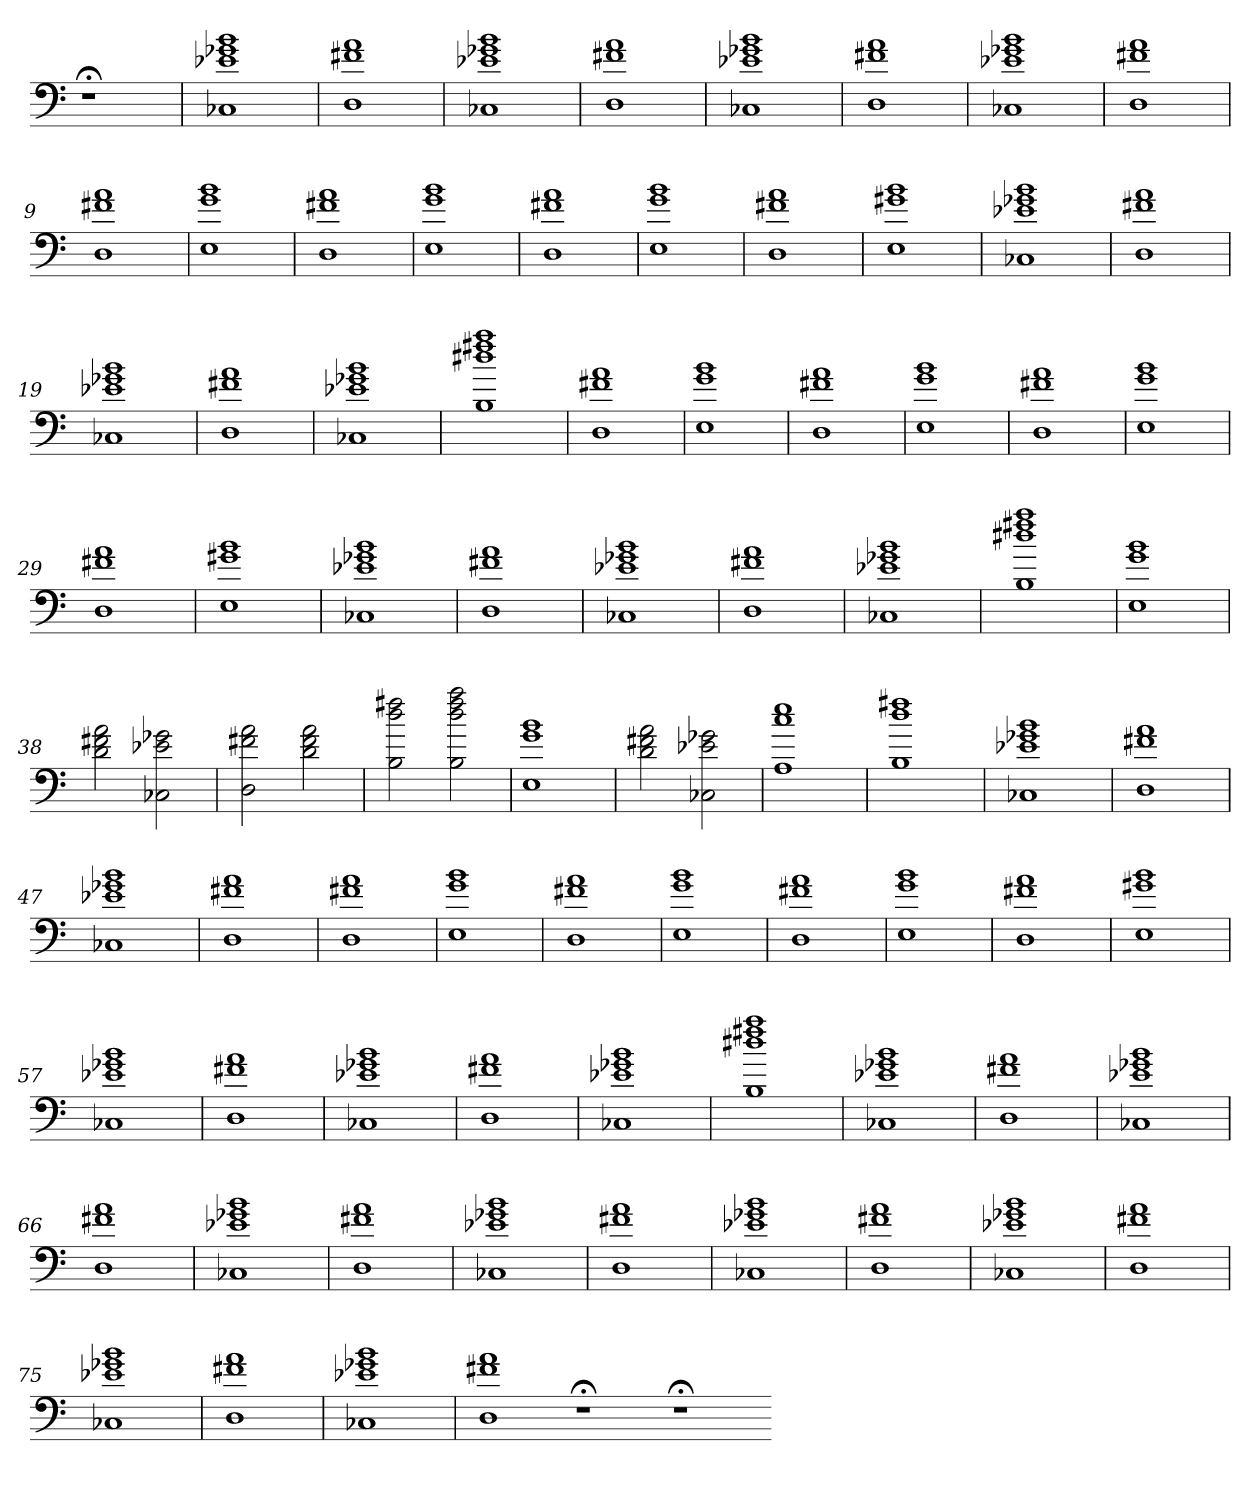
**kern
*part1
*staff1
=
1r;<
=1
1C-X 1e-X 1g-X 1b
=2
1D 1f#X 1a
=3
1C-X 1e-X 1g-X 1b
=4
1D 1f#X 1a
=5
1C-X 1e-X 1g-X 1b
=6
1D 1f#X 1a
=7
1C-X 1e-X 1g-X 1b
=8
1D 1f#X 1a
=9
1D 1f#X 1a
=10
1E 1g 1b
=11
1D 1f#X 1a
=12
1E 1g 1b
=13
1D 1f#X 1a
=14
1E 1g 1b
=15
1D 1f#X 1a
=16
1E 1g#X 1b
=17
1C-X 1e-X 1g-X 1b
=18
1D 1f#X 1a
=19
1C-X 1e-X 1g-X 1b
=20
1D 1f#X 1a
=21
1C-X 1e-X 1g-X 1b
=22
1B 1dd#X 1ff#X 1aa
=23
1D 1f#X 1a
=24
1E 1g 1b
=25
1D 1f#X 1a
=26
1E 1g 1b
=27
1D 1f#X 1a
=28
1E 1g 1b
=29
1D 1f#X 1a
=30
1E 1g#X 1b
=31
1C-X 1e-X 1g-X 1b
=32
1D 1f#X 1a
=33
1C-X 1e-X 1g-X 1b
=34
1D 1f#X 1a
=35
1C-X 1e-X 1g-X 1b
=36
1B 1dd#X 1ff#X 1aa
=37
1E 1g 1b
=38
2d 2f#X 2a
2C-X 2e-X 2g-X
=39
2D 2f#X 2a
2d 2f# 2a
=40
2B 2dd 2ff#X
2B 2dd 2ff# 2aa
=41
1E 1g 1b
=42
2d 2f#X 2a
2C-X 2e-X 2g-X
=43
1A 1cc 1ee
=44
1B 1dd 1ff#X
=45
1C-X 1e-X 1g-X 1b
=46
1D 1f#X 1a
=47
1C-X 1e-X 1g-X 1b
=48
1D 1f#X 1a
=49
1D 1f#X 1a
=50
1E 1g 1b
=51
1D 1f#X 1a
=52
1E 1g 1b
=53
1D 1f#X 1a
=54
1E 1g 1b
=55
1D 1f#X 1a
=56
1E 1g#X 1b
=57
1C-X 1e-X 1g-X 1b
=58
1D 1f#X 1a
=59
1C-X 1e-X 1g-X 1b
=60
1D 1f#X 1a
=61
1C-X 1e-X 1g-X 1b
=62
1B 1dd#X 1ff#X 1aa
=63
1C-X 1e-X 1g-X 1b
=64
1D 1f#X 1a
=65
1C-X 1e-X 1g-X 1b
=66
1D 1f#X 1a
=67
1C-X 1e-X 1g-X 1b
=68
1D 1f#X 1a
=69
1C-X 1e-X 1g-X 1b
=70
1D 1f#X 1a
=71
1C-X 1e-X 1g-X 1b
=72
1D 1f#X 1a
=73
1C-X 1e-X 1g-X 1b
=74
1D 1f#X 1a
=75
1C-X 1e-X 1g-X 1b
=76
1D 1f#X 1a
=77
1C-X 1e-X 1g-X 1b
=78
1D 1f#X 1a
1r;<
1r;<
=-
*-
